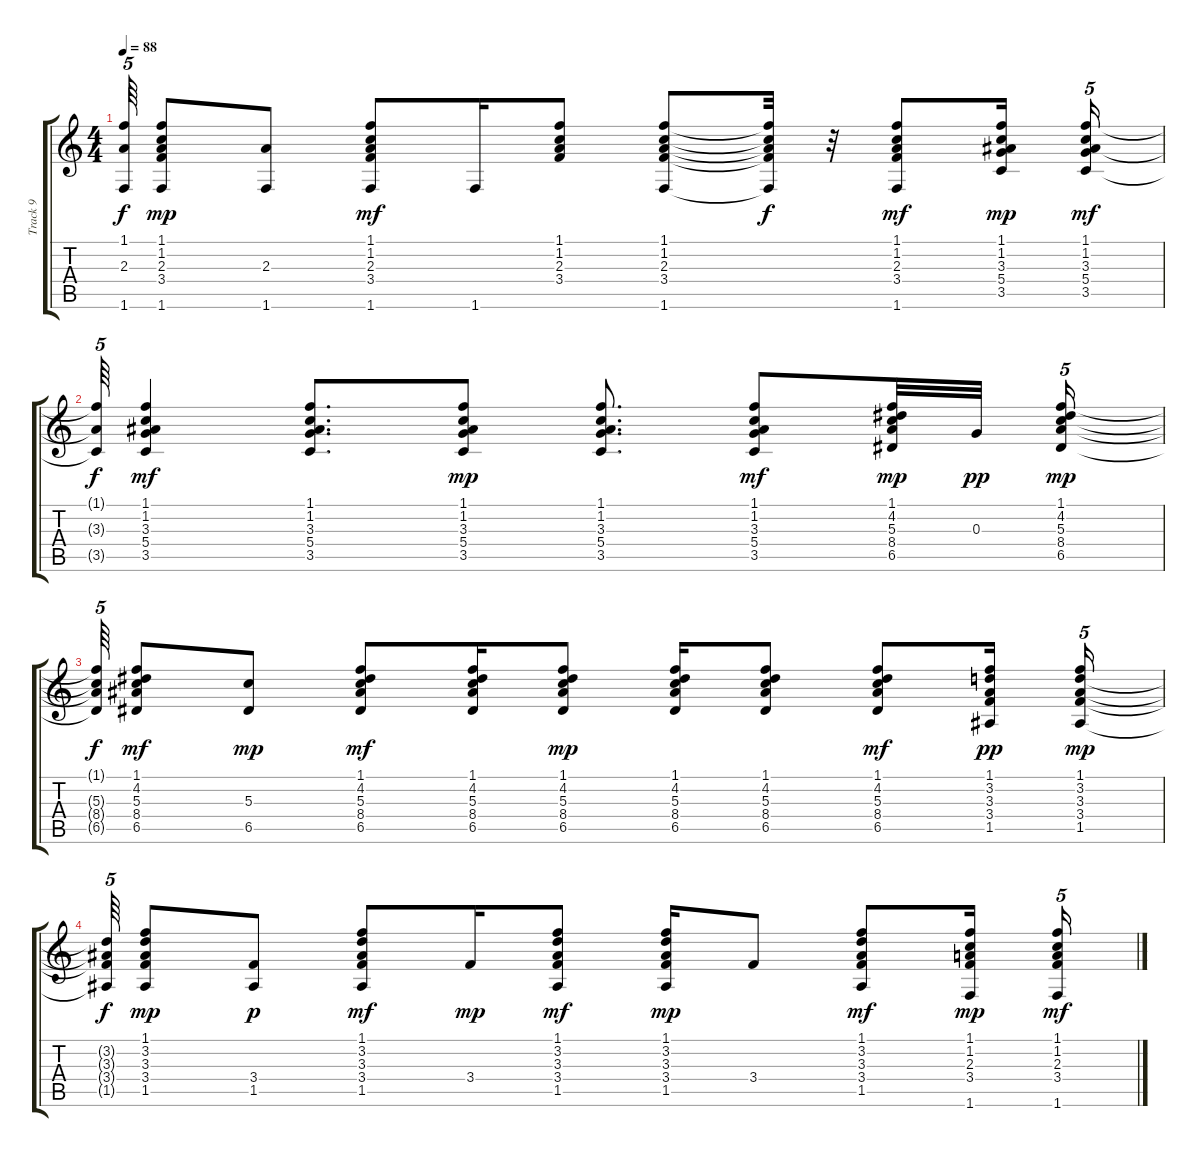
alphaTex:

\track ("Track 9" "Track 9") {instrument acousticguitarsteel}
\staff {score tabs}
\tuning (E4 B3 G3 D3 A2 E2) {hide}
\ts (4 4)
\tempo 88
\clef g2
\ks c
(1.1{t} 2.3{t} 1.6{t}).64{tu (5 4) dy f} (1.1 1.2 2.3 3.4 1.6).8{dy mp} (2.3 1.6).8 (1.1 1.2 2.3 3.4 1.6).8{dy mf} 1.6.16 (1.1 1.2 2.3 3.4).8 (1.1 1.2 2.3 3.4 1.6).8 (1.1{t} 1.2{t} 2.3{t} 3.4{t} 1.6{t}).32{dy f} r.32 (1.1 1.2 2.3 3.4 1.6).8{dy mf} (1.1 1.2 3.3 5.4 3.5).16{dy mp} (1.1 1.2 3.3 5.4 3.5).16{tu (5 4) dy mf} |
(1.1{t} 3.3{t} 3.5{t}).64{tu (5 4) dy f} (1.1 1.2 3.3 5.4 3.5).4{dy mf} (1.1 1.2 3.3 5.4 3.5).8{d} (1.1 1.2 3.3 5.4 3.5).8{dy mp} (1.1 1.2 3.3 5.4 3.5).8{d} (1.1 1.2 3.3 5.4 3.5).8{dy mf} (1.1 4.2 5.3 8.4 6.5).32{dy mp} 0.3.32{dy pp beam splitsecondary} (1.1 4.2 5.3 8.4 6.5).16{tu (5 4) dy mp} |
(1.1{t} 5.3{t} 8.4{t} 6.5{t}).64{tu (5 4) dy f} (1.1 4.2 5.3 8.4 6.5).8{dy mf} (5.3 6.5).8{dy mp} (1.1 4.2 5.3 8.4 6.5).8{dy mf} (1.1 4.2 5.3 8.4 6.5).16 (1.1 4.2 5.3 8.4 6.5).8{dy mp} (1.1 4.2 5.3 8.4 6.5).16 (1.1 4.2 5.3 8.4 6.5).8 (1.1 4.2 5.3 8.4 6.5).8{dy mf} (1.1 3.2 3.3 3.4 1.5).16{dy pp} (1.1 3.2 3.3 3.4 1.5).16{tu (5 4) dy mp} |
(3.2{t} 3.3{t} 3.4{t} 1.5{t}).64{tu (5 4) dy f} (1.1 3.2 3.3 3.4 1.5).8{dy mp} (3.4 1.5).8{dy p} (1.1 3.2 3.3 3.4 1.5).8{dy mf} 3.4.16{dy mp} (1.1 3.2 3.3 3.4 1.5).8{dy mf} (1.1 3.2 3.3 3.4 1.5).16{dy mp} 3.4.8 (1.1 3.2 3.3 3.4 1.5).8{dy mf} (1.1 1.2 2.3 3.4 1.6).16{dy mp} (1.1 1.2 2.3 3.4 1.6).16{tu (5 4) dy mf}
